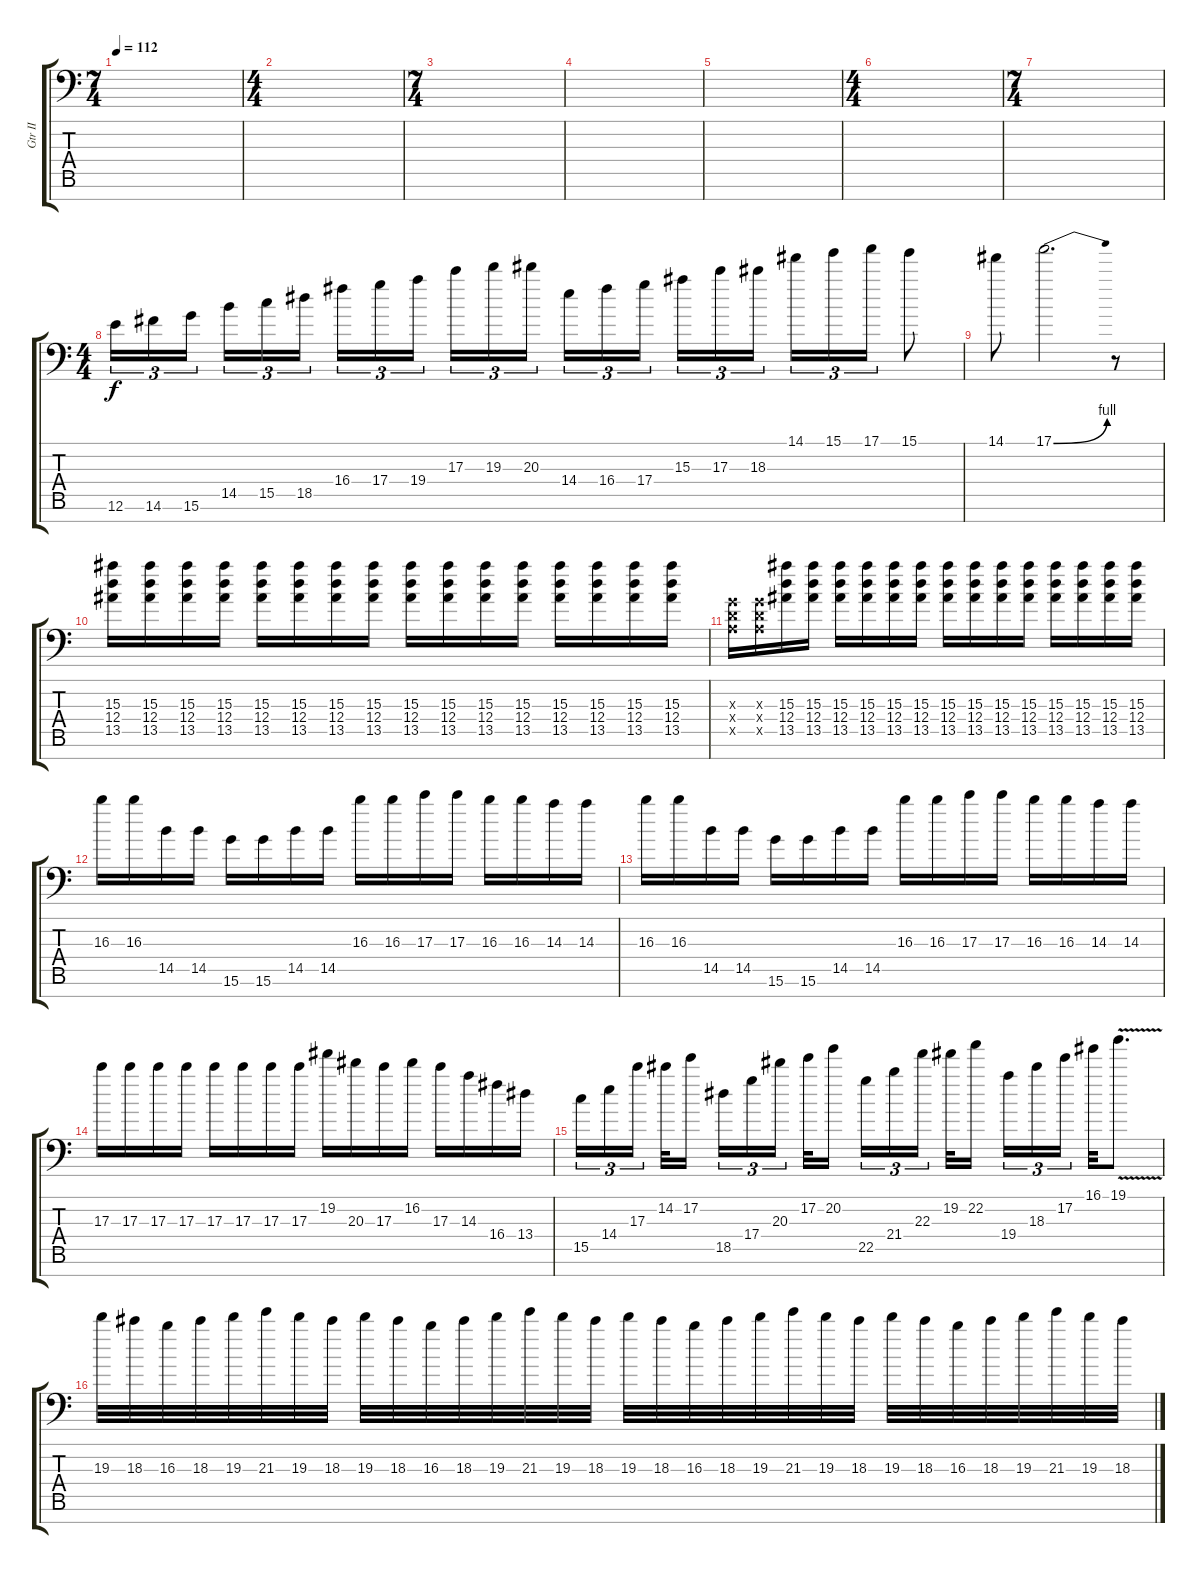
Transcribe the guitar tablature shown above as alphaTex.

\track ("Gtr II" "Gtr II") {instrument overdrivenguitar}
\staff {score tabs}
\tuning (E4 B3 G3 D3 A2 E2 C-1) {hide}
\ts (7 4)
\tempo 112
\clef f4
\ks c
|
\ts (4 4)
|
\ts (7 4)
|
|
|
\ts (4 4)
|
\ts (7 4)
|
\ts (4 4)
12.6.16{tu (3 2)} 14.6.16{tu (3 2)} 15.6.16{tu (3 2) beam splitsecondary} 14.5.16{tu (3 2)} 15.5.16{tu (3 2)} 18.5.16{tu (3 2)} 16.4.16{tu (3 2)} 17.4.16{tu (3 2)} 19.4.16{tu (3 2) beam splitsecondary} 17.3.16{tu (3 2)} 19.3.16{tu (3 2)} 20.3.16{tu (3 2)} 14.4.16{tu (3 2)} 16.4.16{tu (3 2)} 17.4.16{tu (3 2) beam splitsecondary} 15.3.16{tu (3 2)} 17.3.16{tu (3 2)} 18.3.16{tu (3 2)} 14.1.16{tu (3 2)} 15.1.16{tu (3 2)} 17.1.16{tu (3 2)} 15.1.8 |
14.1.8 17.1{be (bend 0 0 60 4)}.2{d} r.8 |
(15.3 12.4 13.5).16 (15.3 12.4 13.5).16 (15.3 12.4 13.5).16 (15.3 12.4 13.5).16 (15.3 12.4 13.5).16 (15.3 12.4 13.5).16 (15.3 12.4 13.5).16 (15.3 12.4 13.5).16 (15.3 12.4 13.5).16 (15.3 12.4 13.5).16 (15.3 12.4 13.5).16 (15.3 12.4 13.5).16 (15.3 12.4 13.5).16 (15.3 12.4 13.5).16 (15.3 12.4 13.5).16 (15.3 12.4 13.5).16 |
(0.3{x} 0.4{x} 0.5{x}).16 (0.3{x} 0.4{x} 0.5{x}).16 (15.3 12.4 13.5).16 (15.3 12.4 13.5).16 (15.3 12.4 13.5).16 (15.3 12.4 13.5).16 (15.3 12.4 13.5).16 (15.3 12.4 13.5).16 (15.3 12.4 13.5).16 (15.3 12.4 13.5).16 (15.3 12.4 13.5).16 (15.3 12.4 13.5).16 (15.3 12.4 13.5).16 (15.3 12.4 13.5).16 (15.3 12.4 13.5).16 (15.3 12.4 13.5).16 |
16.3.16 16.3.16 14.5.16 14.5.16 15.6.16 15.6.16 14.5.16 14.5.16 16.3.16 16.3.16 17.3.16 17.3.16 16.3.16 16.3.16 14.3.16 14.3.16 |
16.3.16 16.3.16 14.5.16 14.5.16 15.6.16 15.6.16 14.5.16 14.5.16 16.3.16 16.3.16 17.3.16 17.3.16 16.3.16 16.3.16 14.3.16 14.3.16 |
17.3.16 17.3.16 17.3.16 17.3.16 17.3.16 17.3.16 17.3.16 17.3.16 19.2.16 20.3.16 17.3.16 16.2.16 17.3.16 14.3.16 16.4.16 13.4.16 |
15.5.16{tu (3 2)} 14.4.16{tu (3 2)} 17.3.16{tu (3 2) beam splitsecondary} 14.2.32 17.2.16{beam splitsecondary} 18.5.16{tu (3 2)} 17.4.16{tu (3 2)} 20.3.16{tu (3 2) beam splitsecondary} 17.2.32 20.2.16{beam splitsecondary} 22.5.16{tu (3 2)} 21.4.16{tu (3 2)} 22.3.16{tu (3 2) beam splitsecondary} 19.2.32 22.2.16{beam splitsecondary} 19.4.16{tu (3 2)} 18.3.16{tu (3 2)} 17.2.16{tu (3 2)} 16.1.32 19.1{v}.8{d} |
19.3.32 18.3.32 16.3.32 18.3.32 19.3.32 21.3.32 19.3.32 18.3.32 19.3.32 18.3.32 16.3.32 18.3.32 19.3.32 21.3.32 19.3.32 18.3.32 19.3.32 18.3.32 16.3.32 18.3.32 19.3.32 21.3.32 19.3.32 18.3.32 19.3.32 18.3.32 16.3.32 18.3.32 19.3.32 21.3.32 19.3.32 18.3.32
